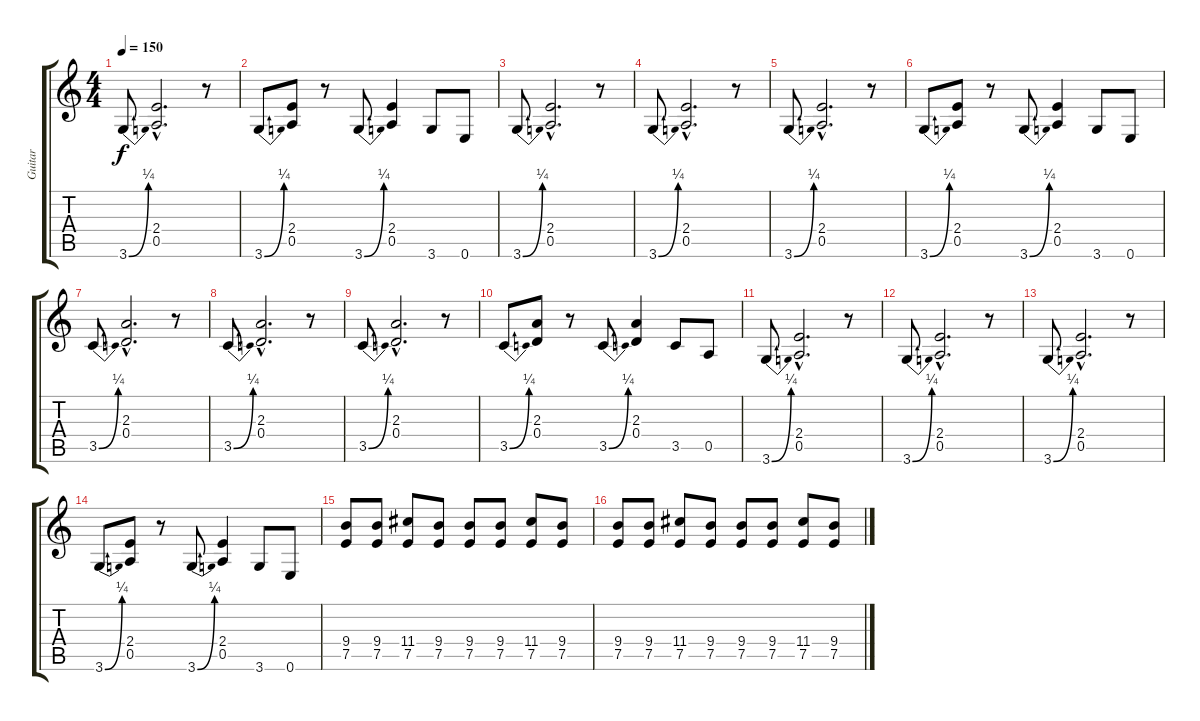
\track ("Guitar" "Guitar") {instrument overdrivenguitar}
\staff {score tabs}
\tuning (E4 B3 G3 D3 A2 E2) {hide}
\ts (4 4)
\tempo 150
\clef g2
\ks c
3.6{be (bend 0 0 60 1)}.8{dy f} (2.4{hac} 0.5{hac}).2{d} r.8 |
3.6{be (bend 0 0 60 1)}.8 (2.4 0.5).8 r.8 3.6{be (bend 0 0 60 1)}.8 (2.4 0.5).4 3.6.8 0.6.8 |
3.6{be (bend 0 0 60 1)}.8 (2.4{hac} 0.5{hac}).2{d} r.8 |
3.6{be (bend 0 0 60 1)}.8 (2.4{hac} 0.5{hac}).2{d} r.8 |
3.6{be (bend 0 0 60 1)}.8 (2.4{hac} 0.5{hac}).2{d} r.8 |
3.6{be (bend 0 0 60 1)}.8 (2.4 0.5).8 r.8 3.6{be (bend 0 0 60 1)}.8 (2.4 0.5).4 3.6.8 0.6.8 |
3.5{be (bend 0 0 60 1)}.8 (2.3{hac} 0.4{hac}).2{d} r.8 |
3.5{be (bend 0 0 60 1)}.8 (2.3{hac} 0.4{hac}).2{d} r.8 |
3.5{be (bend 0 0 60 1)}.8 (2.3{hac} 0.4{hac}).2{d} r.8 |
3.5{be (bend 0 0 60 1)}.8 (2.3 0.4).8 r.8 3.5{be (bend 0 0 60 1)}.8 (2.3 0.4).4 3.5.8 0.5.8 |
3.6{be (bend 0 0 60 1)}.8 (2.4{hac} 0.5{hac}).2{d} r.8 |
3.6{be (bend 0 0 60 1)}.8 (2.4{hac} 0.5{hac}).2{d} r.8 |
3.6{be (bend 0 0 60 1)}.8 (2.4{hac} 0.5{hac}).2{d} r.8 |
3.6{be (bend 0 0 60 1)}.8 (2.4 0.5).8 r.8 3.6{be (bend 0 0 60 1)}.8 (2.4 0.5).4 3.6.8 0.6.8 |
(9.4 7.5).8 (9.4 7.5).8 (11.4 7.5).8 (9.4 7.5).8 (9.4 7.5).8 (9.4 7.5).8 (11.4 7.5).8 (9.4 7.5).8 |
(9.4 7.5).8 (9.4 7.5).8 (11.4 7.5).8 (9.4 7.5).8 (9.4 7.5).8 (9.4 7.5).8 (11.4 7.5).8 (9.4 7.5).8
